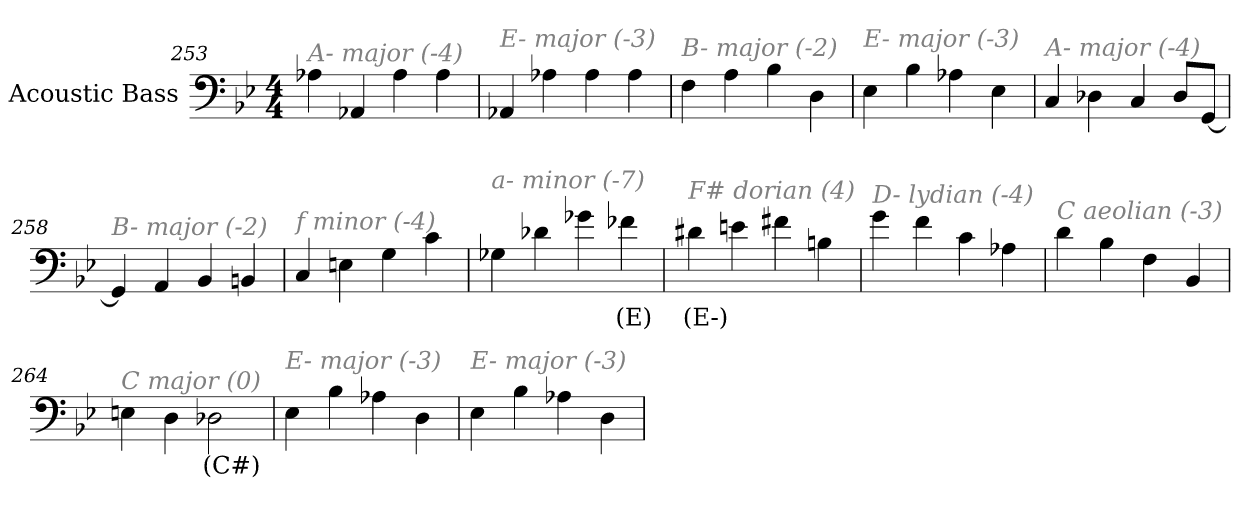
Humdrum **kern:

**kern	**text
*part1	*part1
*staff1	*staff1
*I"Acoustic Bass	*
*clefF4	*
*ITrd7c12	*
*k[b-e-]	*
*B-:	*
*M4/4	*
=253	=253
!LO:TX:i:color=#808080:t=A- major (-4)	!
4AA-X	.
4AAA-X	.
4AA-	.
4AA-	.
=254	=254
!LO:TX:i:color=#808080:t=E- major (-3)	!
4AAA-X	.
4AA-X	.
4AA-	.
4AA-	.
=255	=255
!LO:TX:i:color=#808080:t=B- major (-2)	!
4FF	.
4AA	.
4BB-	.
4DD	.
=256	=256
!LO:TX:i:color=#808080:t=E- major (-3)	!
4EE-	.
4BB-	.
4AA-X	.
4EE-	.
=257	=257
!LO:TX:i:color=#808080:t=A- major (-4)	!
4CC	.
4DD-X	.
4CC	.
8DD-L	.
[8GGGJ	.
=258	=258
!LO:TX:i:color=#808080:t=B- major (-2)	!
4GGG]	.
4AAA	.
4BBB-	.
4BBBn	.
=259	=259
!LO:TX:i:color=#808080:t=f minor (-4)	!
4CC	.
4EEn	.
4GG	.
4C	.
=260	=260
!LO:TX:i:color=#808080:t=a- minor (-7)	!
4GG-X	.
4D-X	.
4G-X	.
4F-Xi	(E)
=261	=261
!LO:TX:i:color=#808080:t=F# dorian (4)	!
4D#Xi	(E-)
4En	.
4F#X	.
4BBn	.
=262	=262
!LO:TX:i:color=#808080:t=D- lydian (-4)	!
4G	.
4F	.
4C	.
4AA-X	.
=263	=263
!LO:TX:i:color=#808080:t=C aeolian (-3)	!
4D	.
4BB-	.
4FF	.
4BBB-	.
=264	=264
!LO:TX:i:color=#808080:t=C major (0)	!
4EEn	.
4DD	.
2DD-Xi	(C#)
=265	=265
!LO:TX:i:color=#808080:t=E- major (-3)	!
4EE-	.
4BB-	.
4AA-X	.
4DD	.
=266	=266
!LO:TX:i:color=#808080:t=E- major (-3)	!
4EE-	.
4BB-	.
4AA-X	.
4DD	.
=	=
*-	*-
